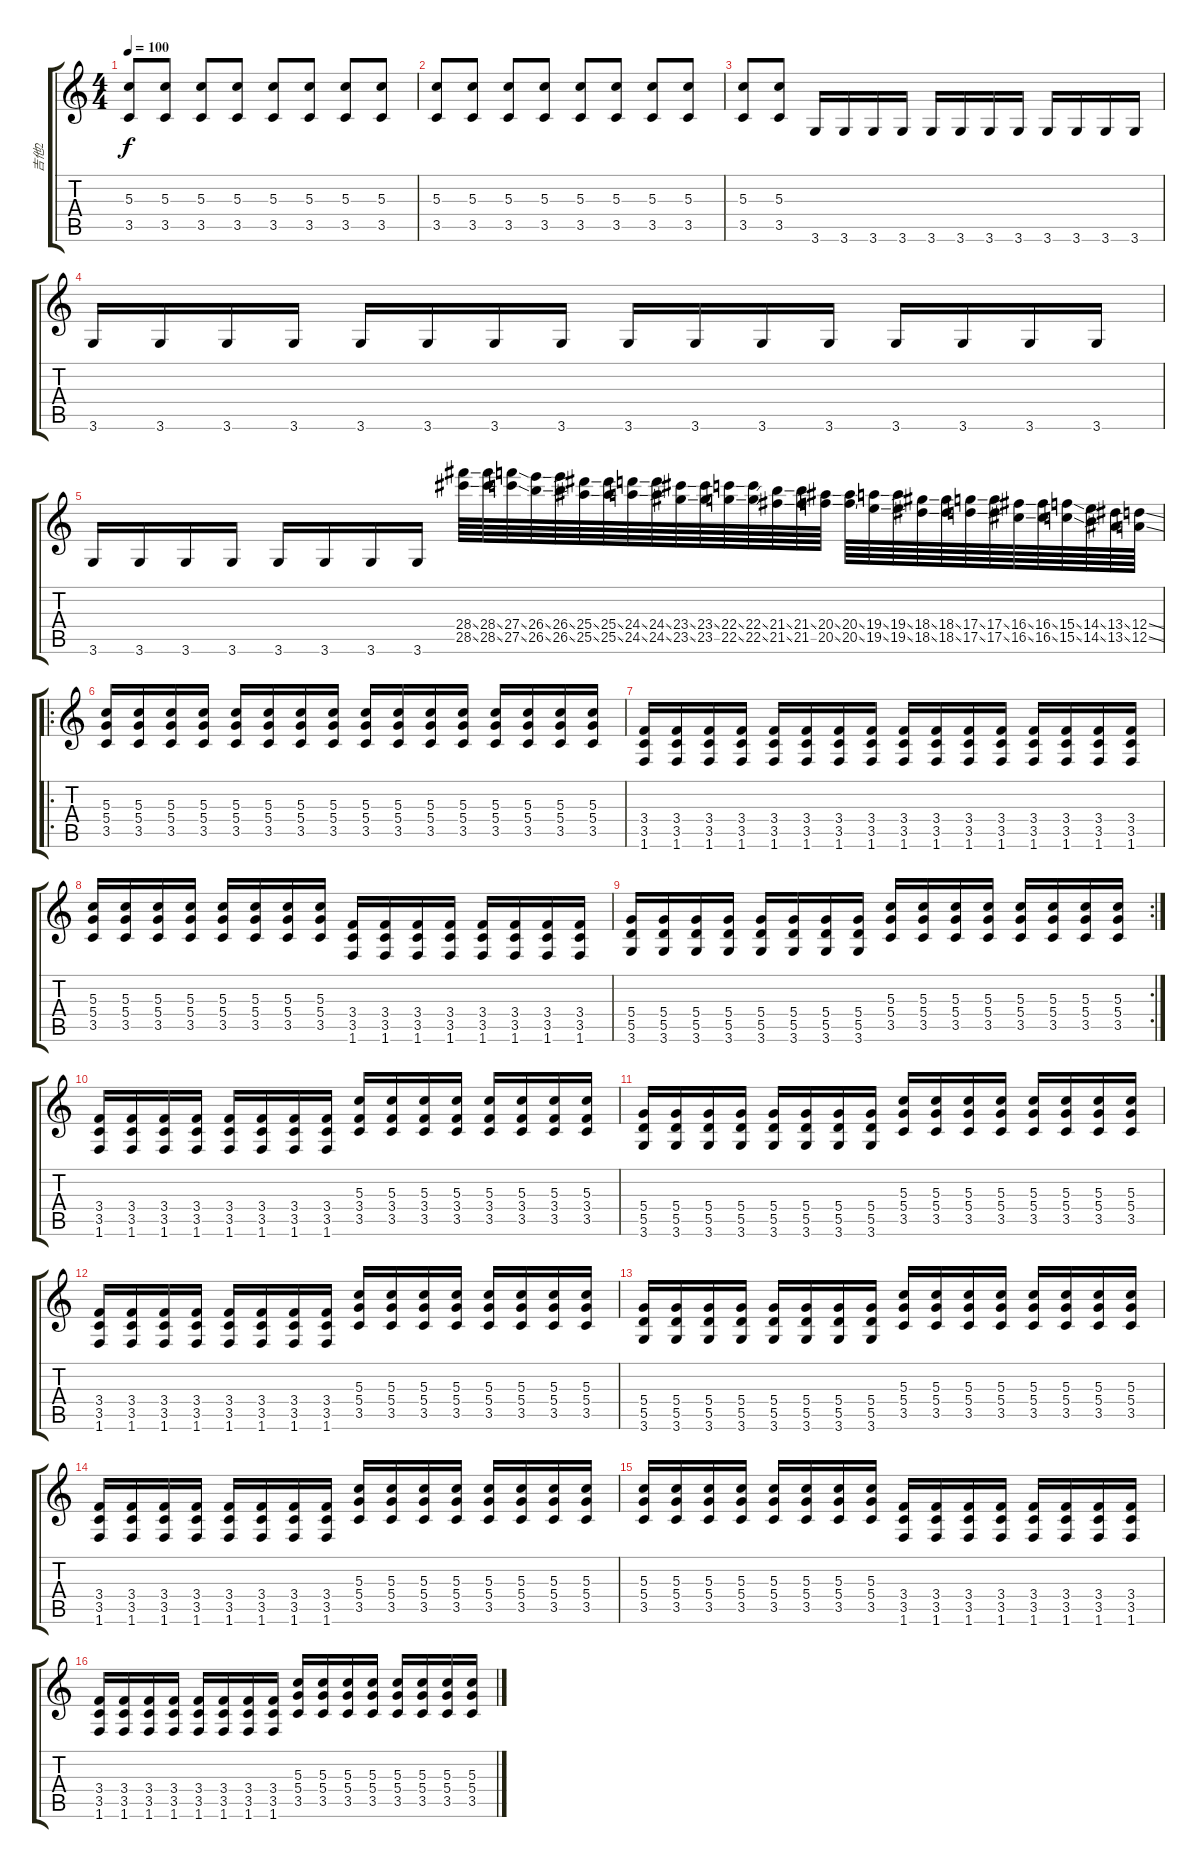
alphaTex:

\track ("吉他2" "吉他2") {instrument acousticguitarnylon}
\staff {score tabs}
\tuning (E4 B3 G3 D3 A2 E2) {hide}
\ts (4 4)
\tempo 100
\clef g2
\ks c
(5.3 3.5).8{dy f} (5.3 3.5).8 (5.3 3.5).8 (5.3 3.5).8 (5.3 3.5).8 (5.3 3.5).8 (5.3 3.5).8 (5.3 3.5).8 |
(5.3 3.5).8 (5.3 3.5).8 (5.3 3.5).8 (5.3 3.5).8 (5.3 3.5).8 (5.3 3.5).8 (5.3 3.5).8 (5.3 3.5).8 |
(5.3 3.5).8 (5.3 3.5).8 3.6.16 3.6.16 3.6.16 3.6.16 3.6.16 3.6.16 3.6.16 3.6.16 3.6.16 3.6.16 3.6.16 3.6.16 |
3.6.16 3.6.16 3.6.16 3.6.16 3.6.16 3.6.16 3.6.16 3.6.16 3.6.16 3.6.16 3.6.16 3.6.16 3.6.16 3.6.16 3.6.16 3.6.16 |
3.6.16 3.6.16 3.6.16 3.6.16 3.6.16 3.6.16 3.6.16 3.6.16 (28.4{ss} 28.5{ss}).64 (28.4{ss} 28.5{ss}).64 (27.4{ss} 27.5{ss}).64 (26.4{ss} 26.5{ss}).64 (26.4{ss} 26.5{ss}).64 (25.4{ss} 25.5{ss}).64 (25.4{ss} 25.5{ss}).64 (24.4{ss} 24.5{ss}).64 (24.4{ss} 24.5{ss}).64 (23.4{ss} 23.5{ss}).64 (23.4{ss} 23.5).64 (22.4{ss} 22.5{ss}).64 (22.4{ss} 22.5{ss}).64 (21.4{ss} 21.5{ss}).64 (21.4{ss} 21.5).64 (20.4{ss} 20.5{ss}).64 (20.4{ss} 20.5{ss}).64 (19.4{ss} 19.5{ss}).64 (19.4{ss} 19.5{ss}).64 (18.4{ss} 18.5{ss}).64 (18.4{ss} 18.5{ss}).64 (17.4{ss} 17.5{ss}).64 (17.4{ss} 17.5{ss}).64 (16.4{ss} 16.5{ss}).64 (16.4{ss} 16.5{ss}).64 (15.4{ss} 15.5{ss}).64 (14.4{ss} 14.5{ss}).64 (13.4{ss} 13.5{ss}).64 (12.4{ss} 12.5{ss}).64 |
\ro
(5.3 5.4 3.5).16 (5.3 5.4 3.5).16 (5.3 5.4 3.5).16 (5.3 5.4 3.5).16 (5.3 5.4 3.5).16 (5.3 5.4 3.5).16 (5.3 5.4 3.5).16 (5.3 5.4 3.5).16 (5.3 5.4 3.5).16 (5.3 5.4 3.5).16 (5.3 5.4 3.5).16 (5.3 5.4 3.5).16 (5.3 5.4 3.5).16 (5.3 5.4 3.5).16 (5.3 5.4 3.5).16 (5.3 5.4 3.5).16 |
(3.4 3.5 1.6).16 (3.4 3.5 1.6).16 (3.4 3.5 1.6).16 (3.4 3.5 1.6).16 (3.4 3.5 1.6).16 (3.4 3.5 1.6).16 (3.4 3.5 1.6).16 (3.4 3.5 1.6).16 (3.4 3.5 1.6).16 (3.4 3.5 1.6).16 (3.4 3.5 1.6).16 (3.4 3.5 1.6).16 (3.4 3.5 1.6).16 (3.4 3.5 1.6).16 (3.4 3.5 1.6).16 (3.4 3.5 1.6).16 |
(5.3 5.4 3.5).16 (5.3 5.4 3.5).16 (5.3 5.4 3.5).16 (5.3 5.4 3.5).16 (5.3 5.4 3.5).16 (5.3 5.4 3.5).16 (5.3 5.4 3.5).16 (5.3 5.4 3.5).16 (3.4 3.5 1.6).16 (3.4 3.5 1.6).16 (3.4 3.5 1.6).16 (3.4 3.5 1.6).16 (3.4 3.5 1.6).16 (3.4 3.5 1.6).16 (3.4 3.5 1.6).16 (3.4 3.5 1.6).16 |
\rc 2
(5.4 5.5 3.6).16 (5.4 5.5 3.6).16 (5.4 5.5 3.6).16 (5.4 5.5 3.6).16 (5.4 5.5 3.6).16 (5.4 5.5 3.6).16 (5.4 5.5 3.6).16 (5.4 5.5 3.6).16 (5.3 5.4 3.5).16 (5.3 5.4 3.5).16 (5.3 5.4 3.5).16 (5.3 5.4 3.5).16 (5.3 5.4 3.5).16 (5.3 5.4 3.5).16 (5.3 5.4 3.5).16 (5.3 5.4 3.5).16 |
(3.4 3.5 1.6).16 (3.4 3.5 1.6).16 (3.4 3.5 1.6).16 (3.4 3.5 1.6).16 (3.4 3.5 1.6).16 (3.4 3.5 1.6).16 (3.4 3.5 1.6).16 (3.4 3.5 1.6).16 (5.3 3.4 3.5).16 (5.3 3.4 3.5).16 (5.3 3.4 3.5).16 (5.3 3.4 3.5).16 (5.3 3.4 3.5).16 (5.3 3.4 3.5).16 (5.3 3.4 3.5).16 (5.3 3.4 3.5).16 |
(5.4 5.5 3.6).16 (5.4 5.5 3.6).16 (5.4 5.5 3.6).16 (5.4 5.5 3.6).16 (5.4 5.5 3.6).16 (5.4 5.5 3.6).16 (5.4 5.5 3.6).16 (5.4 5.5 3.6).16 (5.3 5.4 3.5).16 (5.3 5.4 3.5).16 (5.3 5.4 3.5).16 (5.3 5.4 3.5).16 (5.3 5.4 3.5).16 (5.3 5.4 3.5).16 (5.3 5.4 3.5).16 (5.3 5.4 3.5).16 |
(3.4 3.5 1.6).16 (3.4 3.5 1.6).16 (3.4 3.5 1.6).16 (3.4 3.5 1.6).16 (3.4 3.5 1.6).16 (3.4 3.5 1.6).16 (3.4 3.5 1.6).16 (3.4 3.5 1.6).16 (5.3 5.4 3.5).16 (5.3 5.4 3.5).16 (5.3 5.4 3.5).16 (5.3 5.4 3.5).16 (5.3 5.4 3.5).16 (5.3 5.4 3.5).16 (5.3 5.4 3.5).16 (5.3 5.4 3.5).16 |
(5.4 5.5 3.6).16 (5.4 5.5 3.6).16 (5.4 5.5 3.6).16 (5.4 5.5 3.6).16 (5.4 5.5 3.6).16 (5.4 5.5 3.6).16 (5.4 5.5 3.6).16 (5.4 5.5 3.6).16 (5.3 5.4 3.5).16 (5.3 5.4 3.5).16 (5.3 5.4 3.5).16 (5.3 5.4 3.5).16 (5.3 5.4 3.5).16 (5.3 5.4 3.5).16 (5.3 5.4 3.5).16 (5.3 5.4 3.5).16 |
(3.4 3.5 1.6).16 (3.4 3.5 1.6).16 (3.4 3.5 1.6).16 (3.4 3.5 1.6).16 (3.4 3.5 1.6).16 (3.4 3.5 1.6).16 (3.4 3.5 1.6).16 (3.4 3.5 1.6).16 (5.3 5.4 3.5).16 (5.3 5.4 3.5).16 (5.3 5.4 3.5).16 (5.3 5.4 3.5).16 (5.3 5.4 3.5).16 (5.3 5.4 3.5).16 (5.3 5.4 3.5).16 (5.3 5.4 3.5).16 |
(5.3 5.4 3.5).16 (5.3 5.4 3.5).16 (5.3 5.4 3.5).16 (5.3 5.4 3.5).16 (5.3 5.4 3.5).16 (5.3 5.4 3.5).16 (5.3 5.4 3.5).16 (5.3 5.4 3.5).16 (3.4 3.5 1.6).16 (3.4 3.5 1.6).16 (3.4 3.5 1.6).16 (3.4 3.5 1.6).16 (3.4 3.5 1.6).16 (3.4 3.5 1.6).16 (3.4 3.5 1.6).16 (3.4 3.5 1.6).16 |
(3.4 3.5 1.6).16 (3.4 3.5 1.6).16 (3.4 3.5 1.6).16 (3.4 3.5 1.6).16 (3.4 3.5 1.6).16 (3.4 3.5 1.6).16 (3.4 3.5 1.6).16 (3.4 3.5 1.6).16 (5.3 5.4 3.5).16 (5.3 5.4 3.5).16 (5.3 5.4 3.5).16 (5.3 5.4 3.5).16 (5.3 5.4 3.5).16 (5.3 5.4 3.5).16 (5.3 5.4 3.5).16 (5.3 5.4 3.5).16
